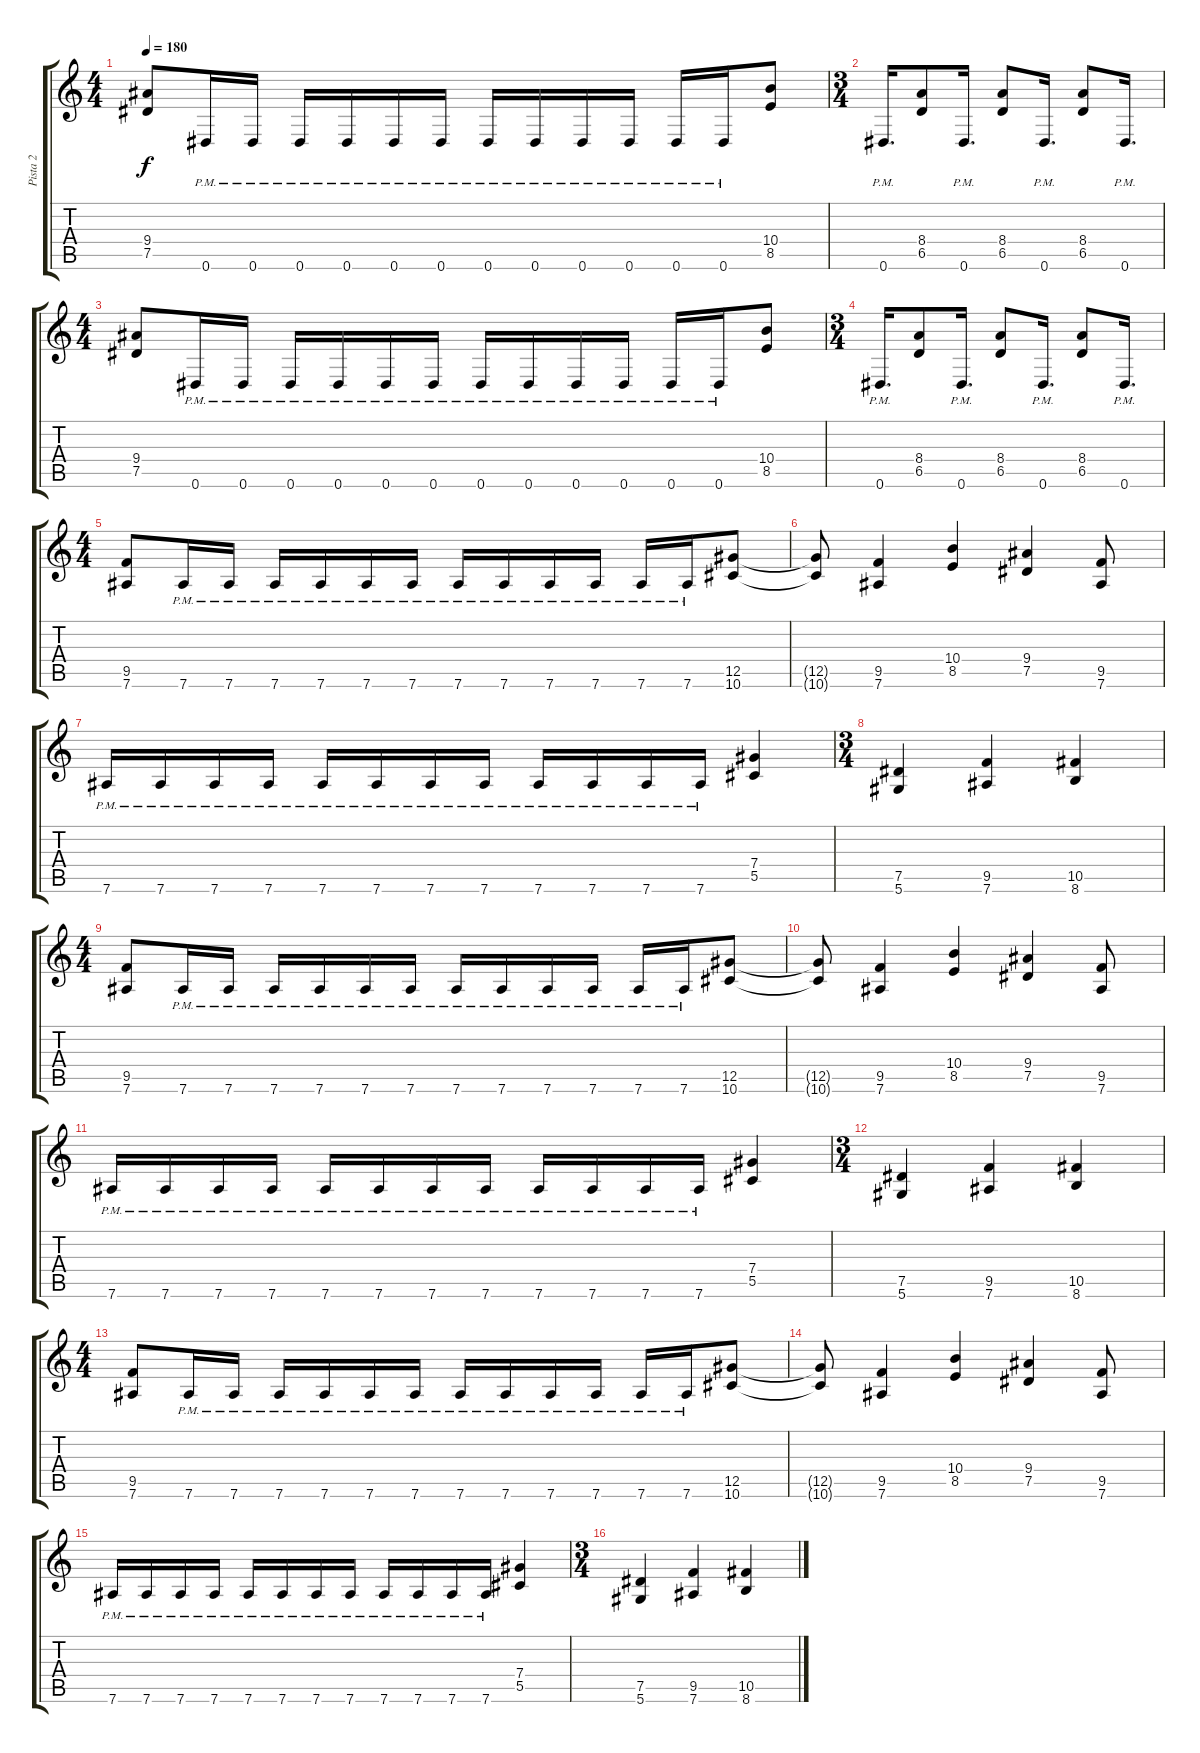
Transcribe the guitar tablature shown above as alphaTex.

\track ("Pista 2" "Pista 2") {instrument distortionguitar}
\staff {score tabs}
\tuning (Eb4 Bb3 Gb3 Db3 Ab2 Eb2) {hide}
\ts (4 4)
\tempo 180
\clef g2
\ks c
(9.4 7.5).8{dy f} 0.6{pm}.16 0.6{pm}.16 0.6{pm}.16 0.6{pm}.16 0.6{pm}.16 0.6{pm}.16 0.6{pm}.16 0.6{pm}.16 0.6{pm}.16 0.6{pm}.16 0.6{pm}.16 0.6{pm}.16 (10.4 8.5).8 |
\ts (3 4)
0.6{pm}.16{d} (8.4 6.5).8 0.6{pm}.16{d} (8.4 6.5).8 0.6{pm}.16{d} (8.4 6.5).8 0.6{pm}.16{d} |
\ts (4 4)
(9.4 7.5).8 0.6{pm}.16 0.6{pm}.16 0.6{pm}.16 0.6{pm}.16 0.6{pm}.16 0.6{pm}.16 0.6{pm}.16 0.6{pm}.16 0.6{pm}.16 0.6{pm}.16 0.6{pm}.16 0.6{pm}.16 (10.4 8.5).8 |
\ts (3 4)
0.6{pm}.16{d} (8.4 6.5).8 0.6{pm}.16{d} (8.4 6.5).8 0.6{pm}.16{d} (8.4 6.5).8 0.6{pm}.16{d} |
\ts (4 4)
(9.5 7.6).8 7.6{pm}.16 7.6{pm}.16 7.6{pm}.16 7.6{pm}.16 7.6{pm}.16 7.6{pm}.16 7.6{pm}.16 7.6{pm}.16 7.6{pm}.16 7.6{pm}.16 7.6{pm}.16 7.6{pm}.16 (12.5 10.6).8 |
(12.5{t} 10.6{t}).8 (9.5 7.6).4 (10.4 8.5).4 (9.4 7.5).4 (9.5 7.6).8 |
7.6{pm}.16 7.6{pm}.16 7.6{pm}.16 7.6{pm}.16 7.6{pm}.16 7.6{pm}.16 7.6{pm}.16 7.6{pm}.16 7.6{pm}.16 7.6{pm}.16 7.6{pm}.16 7.6{pm}.16 (7.4 5.5).4 |
\ts (3 4)
(7.5 5.6).4 (9.5 7.6).4 (10.5 8.6).4 |
\ts (4 4)
(9.5 7.6).8 7.6{pm}.16 7.6{pm}.16 7.6{pm}.16 7.6{pm}.16 7.6{pm}.16 7.6{pm}.16 7.6{pm}.16 7.6{pm}.16 7.6{pm}.16 7.6{pm}.16 7.6{pm}.16 7.6{pm}.16 (12.5 10.6).8 |
(12.5{t} 10.6{t}).8 (9.5 7.6).4 (10.4 8.5).4 (9.4 7.5).4 (9.5 7.6).8 |
7.6{pm}.16 7.6{pm}.16 7.6{pm}.16 7.6{pm}.16 7.6{pm}.16 7.6{pm}.16 7.6{pm}.16 7.6{pm}.16 7.6{pm}.16 7.6{pm}.16 7.6{pm}.16 7.6{pm}.16 (7.4 5.5).4 |
\ts (3 4)
(7.5 5.6).4 (9.5 7.6).4 (10.5 8.6).4 |
\ts (4 4)
(9.5 7.6).8 7.6{pm}.16 7.6{pm}.16 7.6{pm}.16 7.6{pm}.16 7.6{pm}.16 7.6{pm}.16 7.6{pm}.16 7.6{pm}.16 7.6{pm}.16 7.6{pm}.16 7.6{pm}.16 7.6{pm}.16 (12.5 10.6).8 |
(12.5{t} 10.6{t}).8 (9.5 7.6).4 (10.4 8.5).4 (9.4 7.5).4 (9.5 7.6).8 |
7.6{pm}.16 7.6{pm}.16 7.6{pm}.16 7.6{pm}.16 7.6{pm}.16 7.6{pm}.16 7.6{pm}.16 7.6{pm}.16 7.6{pm}.16 7.6{pm}.16 7.6{pm}.16 7.6{pm}.16 (7.4 5.5).4 |
\ts (3 4)
(7.5 5.6).4 (9.5 7.6).4 (10.5 8.6).4
